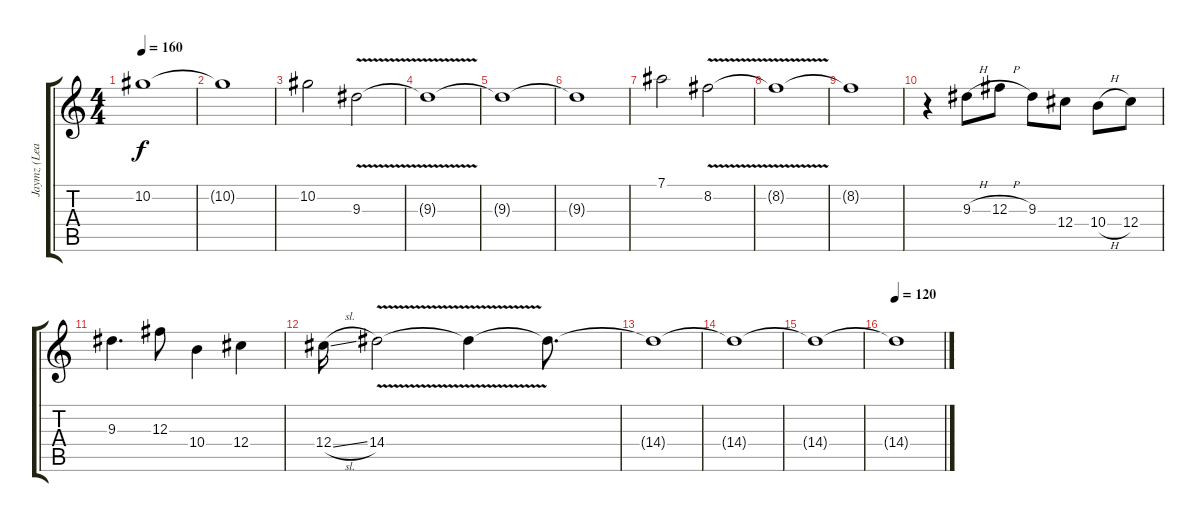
\track ("Jaymz (Lead)" "Jaymz (Lea") {instrument distortionguitar}
\staff {score tabs}
\tuning (Eb4 Bb3 Gb3 Db3 Ab2 Eb2) {hide}
\ts (4 4)
\tempo 160
\clef g2
\ks c
10.2{t}.1{dy f} |
10.2{t}.1 |
10.2.2 9.3{v}.2 |
9.3{t}.1 |
9.3{t}.1 |
9.3{t}.1 |
7.1.2 8.2{v}.2 |
8.2{t}.1 |
8.2{t}.1 |
r.4 9.3{h}.8 12.3{h}.8 9.3.8 12.4.8 10.4{h}.8 12.4.8 |
9.3.4{d} 12.3.8 10.4.4 12.4.4 |
12.4{sl}.16 14.4{v}.2 14.4{t}.4 14.4{t}.8{d} |
14.4{t}.1 |
14.4{t}.1 |
14.4{t}.1 |
\tempo 120
14.4{t}.1
